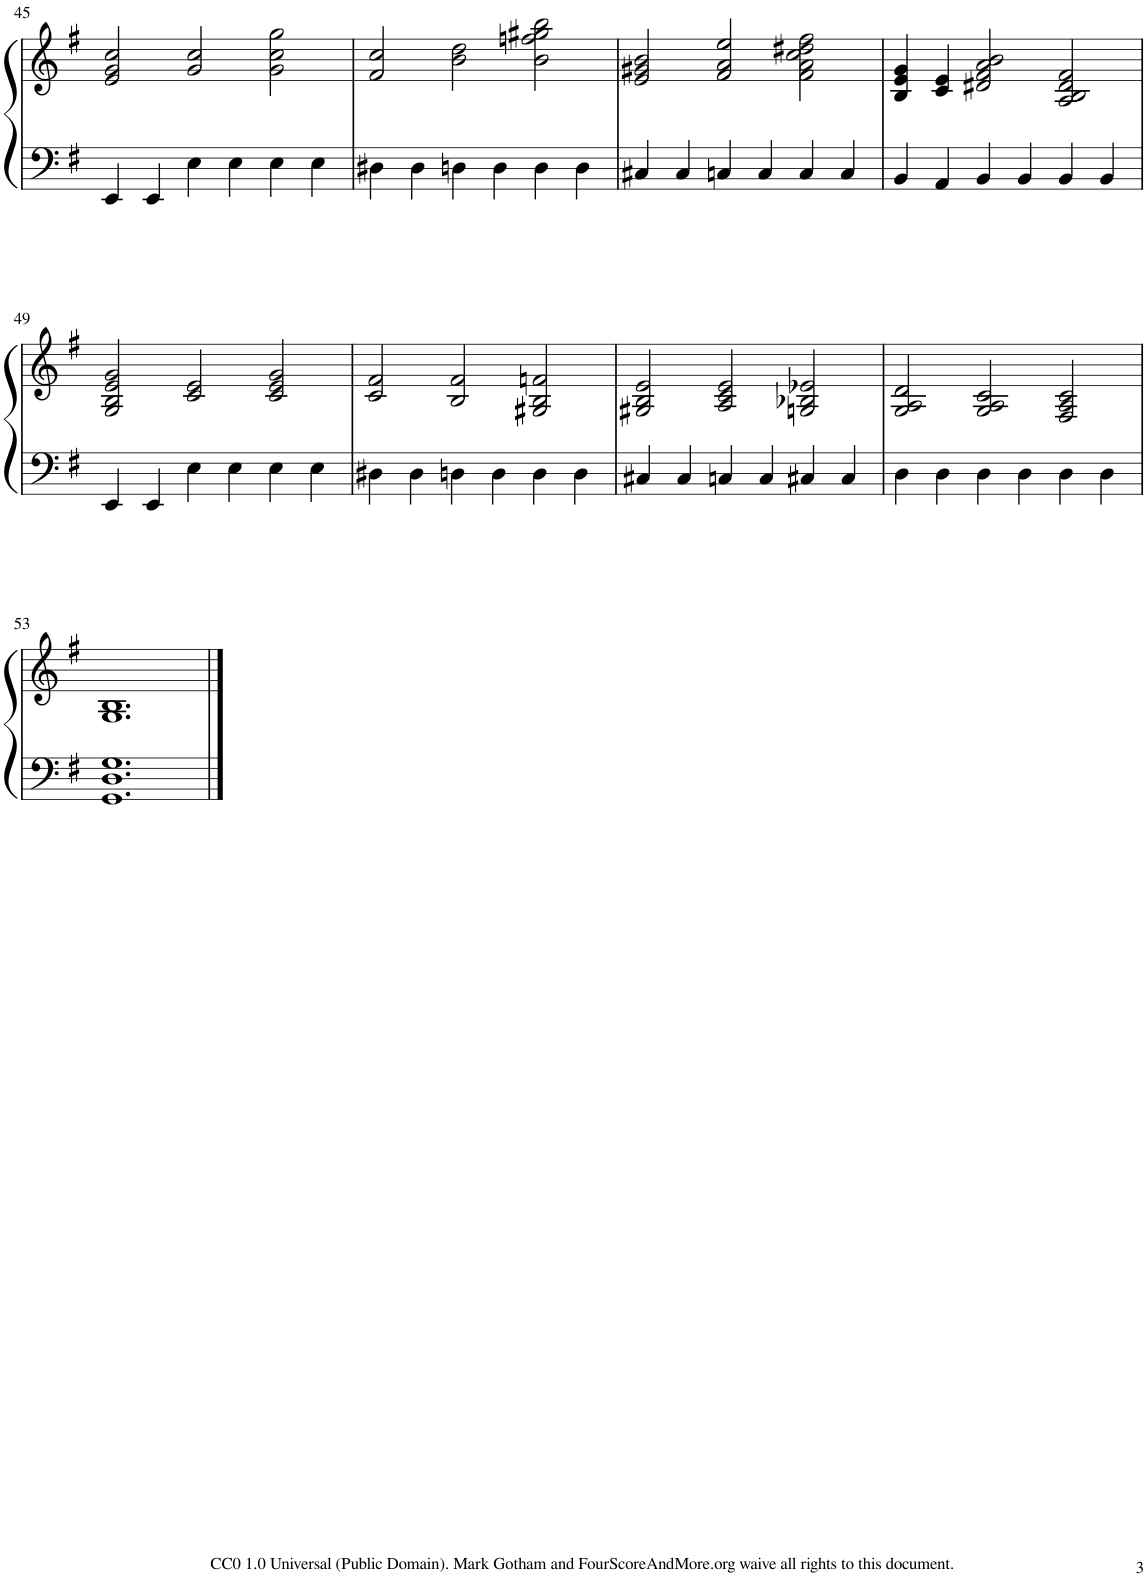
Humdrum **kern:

**kern	**kern
*part1	*part1
*staff2	*staff1
*I"Reduction	*
!!LO:PB:g=z
*clefF4	*clefG2
*k[f#]	*k[f#]
*M3/2	*M3/2
=45	=45
4EE/	2e/ 2g/ 2cc/
4EE/	.
4E\	2g/ 2cc/
4E\	.
4E\	2g\ 2cc\ 2gg\
4E\	.
=46	=46
4D#X\	2f#/ 2cc/
4D#\	.
4Dn\	2b\ 2dd\
4D\	.
4D\	2b\ 2ffn\ 2gg#X\ 2bb\
4D\	.
=47	=47
4C#X/	2e/ 2g#X/ 2b/
4C#/	.
4Cn/	2f#/ 2a/ 2ee/
4C/	.
4C/	2f#\ 2a\ 2cc\ 2dd#X\ 2ff#\
4C/	.
=48	=48
4BB/	4B/ 4e/ 4g/
4AA/	4c/ 4e/
4BB/	2d#X/ 2f#/ 2a/ 2b/
4BB/	.
4BB/	2A/ 2B/ 2d#/ 2f#/
4BB/	.
!!LO:LB:g=z
=49	=49
4EE/	2G/ 2B/ 2e/ 2g/
4EE/	.
4E\	2c/ 2e/
4E\	.
4E\	2c/ 2e/ 2g/
4E\	.
=50	=50
4D#X\	2c/ 2f#/
4D#\	.
4Dn\	2B/ 2f#/
4D\	.
4D\	2G#X/ 2B/ 2fn/
4D\	.
=51	=51
4C#X/	2G#X/ 2B/ 2e/
4C#/	.
4Cn/	2A/ 2c/ 2e/
4C/	.
4C#X/	2Gn/ 2B-X/ 2e-X/
4C#/	.
=52	=52
4D\	2G/ 2A/ 2d/
4D\	.
4D\	2G/ 2A/ 2c/
4D\	.
4D\	2F#/ 2A/ 2c/
4D\	.
!!LO:LB:g=z
=53	=53
1.GG 1.D 1.G	1.G 1.B
==	==
*-	*-
